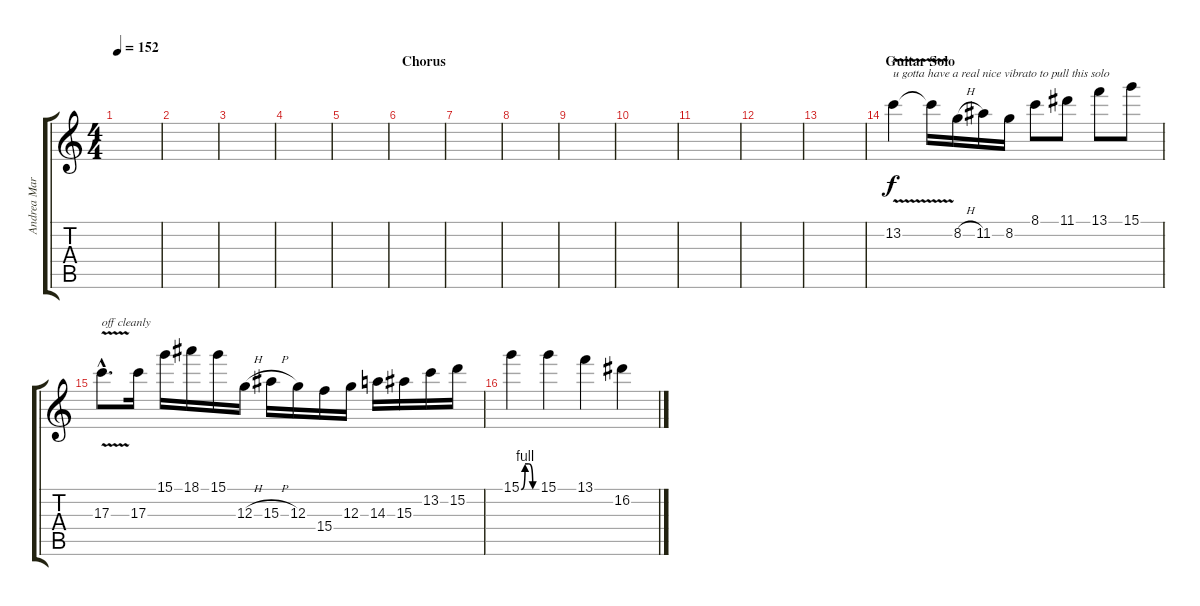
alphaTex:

\track ("Andrea Martongelli" "Andrea Mar") {instrument overdrivenguitar}
\staff {score tabs}
\tuning (E4 B3 G3 D3 A2 E2) {hide}
\ts (4 4)
\tempo 152
\clef g2
\ks c
|
|
|
|
|
\section ("" "Chorus")
|
|
|
|
|
|
|
|
\section ("" "Guitar Solo")
13.2{v}.4{txt "u gotta have a real nice vibrato to pull this solo" volume 16} 13.2{t}.16 8.2{h}.16 11.2.16 8.2.16 8.1.8 11.1.8 13.1.8 15.1.8 |
17.3{v hac}.8{d txt "off cleanly"} 17.3.16 15.1.16 18.1.16 15.1.16 12.3{h}.16 15.3{h}.16 12.3.16 15.4.16 12.3.16 14.3.16 15.3.16 13.2.16 15.2.16 |
15.1{be (custom 0 0 15 4 30 4 45 0 60 0)}.4 15.1.4 13.1.4 16.2.4
